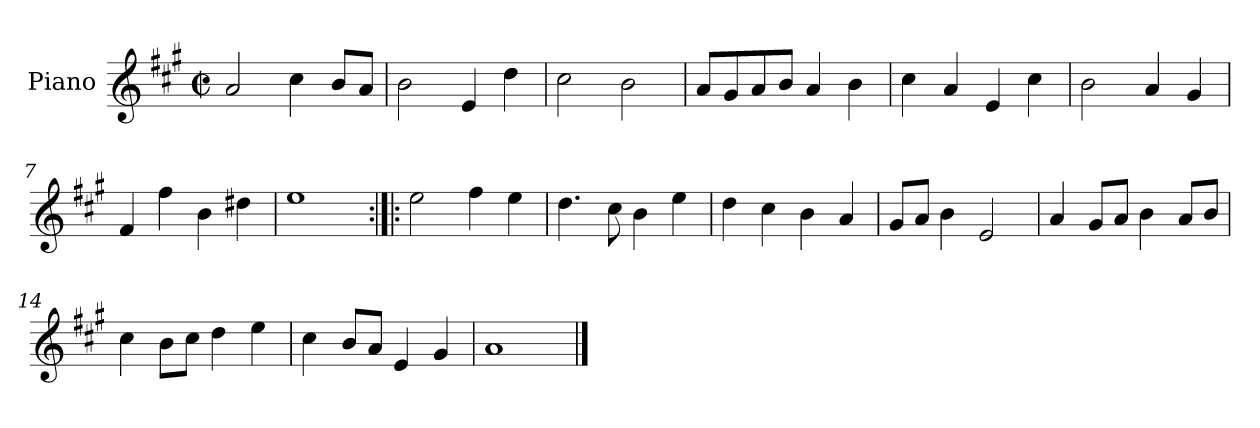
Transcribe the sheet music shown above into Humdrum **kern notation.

**kern
*part1
*staff1
*I"Piano
*I'Pno.
*clefG2
*k[f#c#g#]
*M2/2
*met(c|)
=1
2a/
4cc#\
8b/L
8a/J
=2
2b\
4e/
4dd\
=3
2cc#\
2b\
=4
8a/L
8g#/
8a/
8b/J
4a/
4b\
=5
4cc#\
4a/
4e/
4cc#\
=6
2b\
4a/
4g#/
=7
4f#/
4ff#\
4b\
4dd#X\
=8
1ee
=9:|!|:
2ee\
4ff#\
4ee\
!!LO:LB:g=z
=10
4.dd\
8cc#\
4b\
4ee\
=11
4dd\
4cc#\
4b\
4a/
=12
8g#/L
8a/J
4b\
2e/
=13
4a/
8g#/L
8a/J
4b\
8a/L
8b/J
=14
4cc#\
8b\L
8cc#\J
4dd\
4ee\
=15
4cc#\
8b/L
8a/J
4e/
4g#/
=16
1a
==
*-
